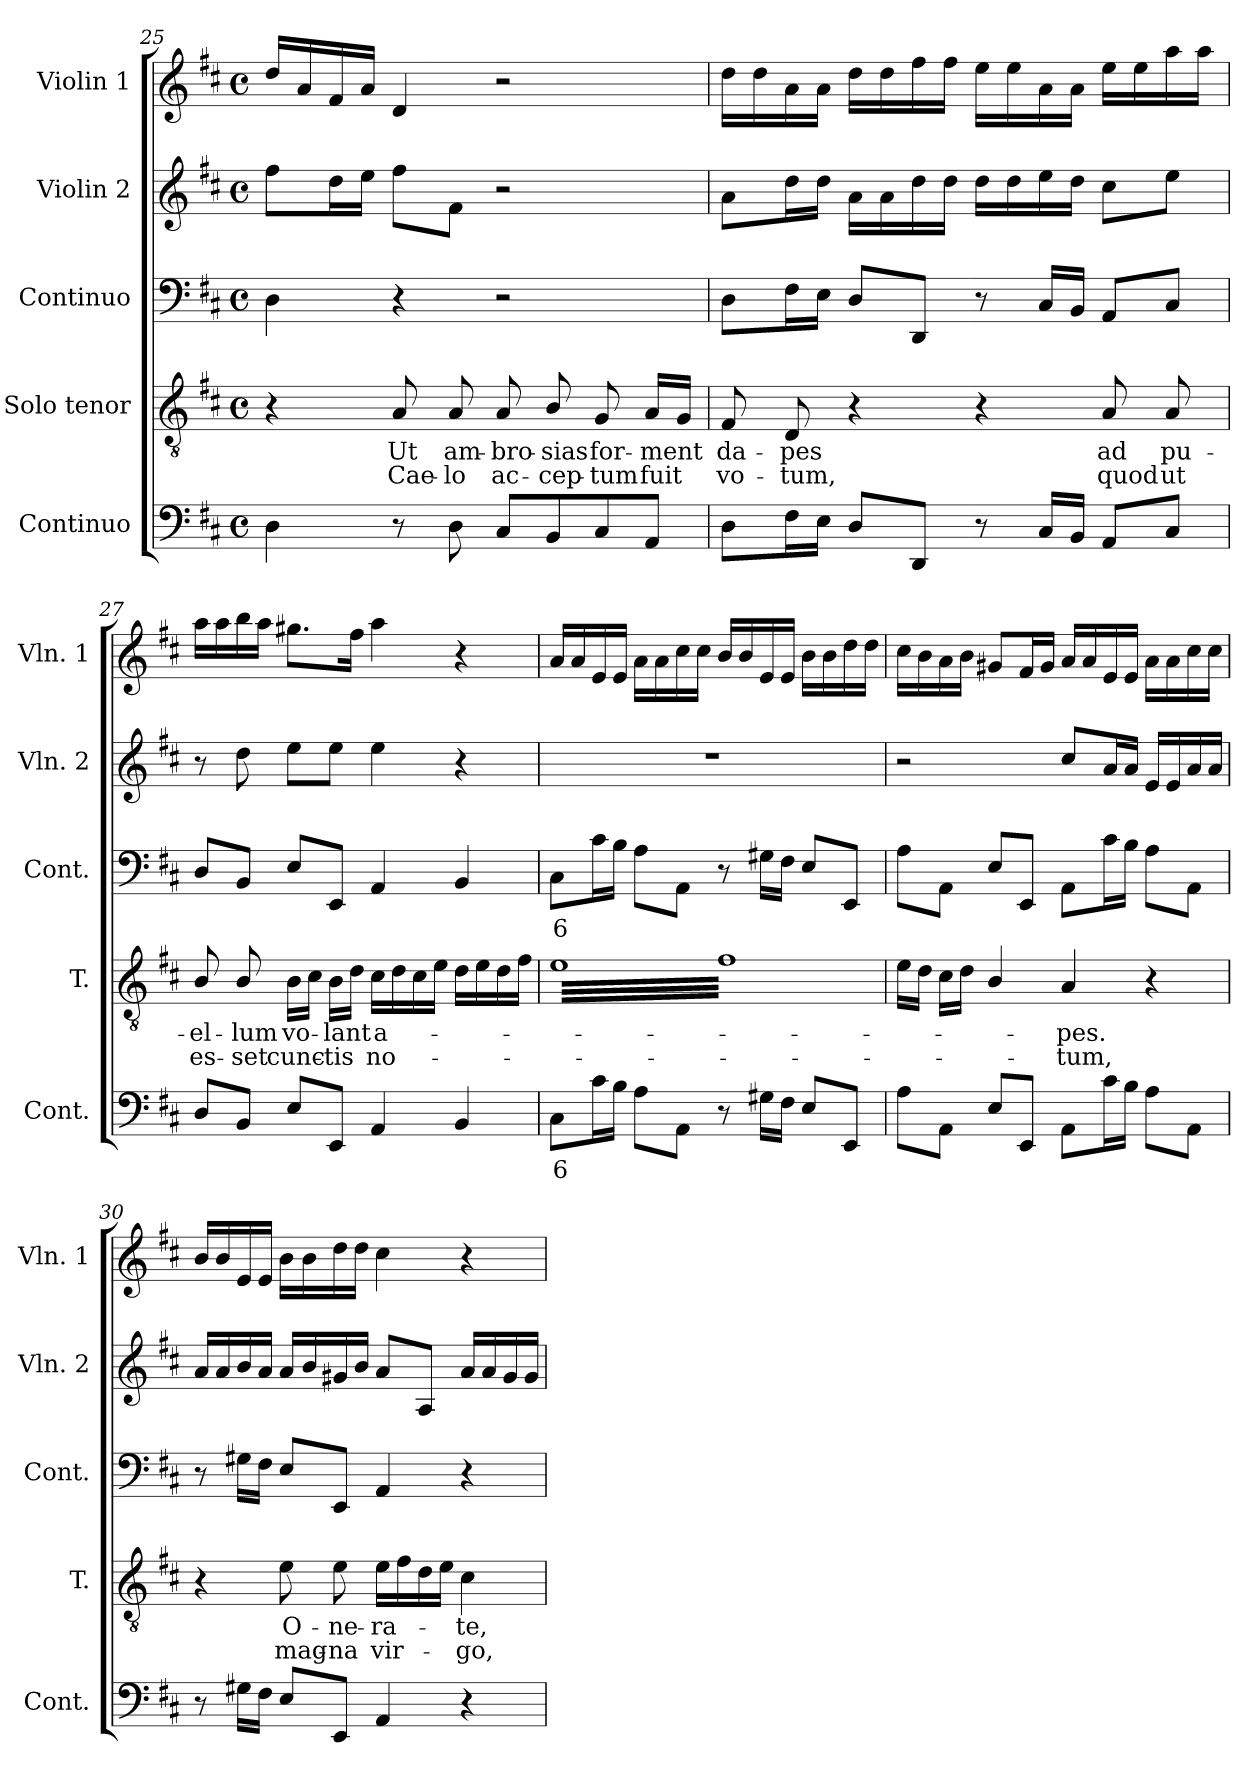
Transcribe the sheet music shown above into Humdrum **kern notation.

**kern	**text	**kern	**text	**text	**kern	**text	**kern	**kern
*part5	*part5	*part4	*part4	*part4	*part3	*part3	*part2	*part1
*staff5	*staff5	*staff4	*staff4	*staff4	*staff3	*staff3	*staff2	*staff1
*I"Continuo	*	*I"Solo tenor	*	*	*I"Continuo	*	*I"Violin 2	*I"Violin 1
*I'Cont.	*	*I'T.	*	*	*I'Cont.	*	*I'Vln. 2	*I'Vln. 1
*clefF4	*	*clefGv2	*	*	*clefF4	*	*clefG2	*clefG2
*	*	*ITrd7c12	*	*	*	*	*	*
*k[f#c#]	*	*k[f#c#]	*	*	*k[f#c#]	*	*k[f#c#]	*k[f#c#]
*D:	*	*D:	*	*	*D:	*	*D:	*D:
*M4/4	*	*M4/4	*	*	*M4/4	*	*M4/4	*M4/4
*met(c)	*	*met(c)	*	*	*met(c)	*	*met(c)	*met(c)
=25	=25	=25	=25	=25	=25	=25	=25	=25
4Di\	.	4r	.	.	4Di\	.	8ff#i\L	16ddi/LL
.	.	.	.	.	.	.	.	16ai/
.	.	.	.	.	.	.	16ddi\L	16f#i/
.	.	.	.	.	.	.	16eei\JJ	16ai/JJ
!	!	!	!LO:LY:b:color=#000000	!LO:LY:b:color=#000000	!	!	!	!
8r	.	8AAi/	Ut	Cae-	4r	.	8ff#i\L	4di/
!	!	!	!LO:LY:b:color=#000000	!LO:LY:b:color=#000000	!	!	!	!
8Di\	.	8AAi/	am-	-lo	.	.	8f#i\J	.
!	!	!	!LO:LY:b:color=#000000	!LO:LY:b:color=#000000	!	!	!	!
8C#i/L	.	8AAi/	-bro-	ac-	2r	.	2r	2r
!	!	!	!LO:LY:b:color=#000000	!LO:LY:b:color=#000000	!	!	!	!
8BBi/	.	8BBi/	-sias	-cep-	.	.	.	.
!	!	!	!LO:LY:b:color=#000000	!LO:LY:b:color=#000000	!	!	!	!
8C#i/	.	8GGi/	for-	-tum	.	.	.	.
!	!	!	!LO:LY:b:color=#000000	!LO:LY:b:color=#000000	!	!	!	!
8AAi/J	.	16AAi/LL	-ment	fuit	.	.	.	.
.	.	16GGi/JJ	.	.	.	.	.	.
!!LO:LB:g=z
=26	=26	=26	=26	=26	=26	=26	=26	=26
!	!	!	!LO:LY:b:color=#000000	!LO:LY:b:color=#000000	!	!	!	!
8Di\L	.	8FF#i/	da-	vo-	8Di\L	.	8ai\L	16ddi\LL
.	.	.	.	.	.	.	.	16ddi\
!	!	!	!LO:LY:b:color=#000000	!LO:LY:b:color=#000000	!	!	!	!
16F#i\L	.	8DDi/	-pes	-tum,	16F#i\L	.	16ddi\L	16ai\
16Ei\JJ	.	.	.	.	16Ei\JJ	.	16ddi\JJ	16ai\JJ
8Di/L	.	4r	.	.	8Di/L	.	16ai\LL	16ddi\LL
.	.	.	.	.	.	.	16ai\	16ddi\
8DDi/J	.	.	.	.	8DDi/J	.	16ddi\	16ff#i\
.	.	.	.	.	.	.	16ddi\JJ	16ff#i\JJ
8r	.	4r	.	.	8r	.	16ddi\LL	16eei\LL
.	.	.	.	.	.	.	16ddi\	16eei\
16C#i/LL	.	.	.	.	16C#i/LL	.	16eei\	16ai\
16BBi/JJ	.	.	.	.	16BBi/JJ	.	16ddi\JJ	16ai\JJ
!	!	!	!LO:LY:b:color=#000000	!LO:LY:b:color=#000000	!	!	!	!
8AAi/L	.	8AAi/	ad	quod	8AAi/L	.	8cc#i\L	16eei\LL
.	.	.	.	.	.	.	.	16eei\
!	!	!	!LO:LY:b:color=#000000	!LO:LY:b:color=#000000	!	!	!	!
8C#i/J	.	8AAi/	pu-	ut	8C#i/J	.	8eei\J	16aai\
.	.	.	.	.	.	.	.	16aai\JJ
=27	=27	=27	=27	=27	=27	=27	=27	=27
!	!	!	!LO:LY:b:color=#000000	!LO:LY:b:color=#000000	!	!	!	!
8Di/L	.	8BBi/	-el-	es-	8Di/L	.	8r	16aai\LL
.	.	.	.	.	.	.	.	16aai\
!	!	!	!LO:LY:b:color=#000000	!LO:LY:b:color=#000000	!	!	!	!
8BBi/J	.	8BBi/	-lum	-set	8BBi/J	.	8ddi\	16bbi\
.	.	.	.	.	.	.	.	16aai\JJ
!	!	!	!LO:LY:b:color=#000000	!LO:LY:b:color=#000000	!	!	!	!
8Ei/L	.	16BBi\LL	vo-	cunc-	8Ei/L	.	8eei\L	8.gg#Xi\L
.	.	16C#i\JJ	.	.	.	.	.	.
!	!	!	!LO:LY:b:color=#000000	!LO:LY:b:color=#000000	!	!	!	!
8EEi/J	.	16BBi\LL	-lant	-tis	8EEi/J	.	8eei\J	.
.	.	16Di\JJ	.	.	.	.	.	16ff#i\Jk
!	!	!	!LO:LY:b:color=#000000	!LO:LY:b:color=#000000	!	!	!	!
4AAi/	.	16C#i\LL	a-	no-	4AAi/	.	4eei\	4aai\
.	.	16Di\	.	.	.	.	.	.
.	.	16C#i\	.	.	.	.	.	.
.	.	16Ei\JJ	.	.	.	.	.	.
4BBi/	.	16Di\LL	.	.	4BBi/	.	4r	4r
.	.	16Ei\	.	.	.	.	.	.
.	.	16Di\	.	.	.	.	.	.
.	.	16F#i\JJ	.	.	.	.	.	.
=28	=28	=28	=28	=28	=28	=28	=28	=28
!	!LO:LY:b:color=#000000	!	!	!	!	!	!	!
!	!	!	!	!	!	!LO:LY:b:color=#000000	!	!
*	*	*tremolo	*	*	*	*	*	*
8C#i\L	6	32EiLLL	.	.	8C#i\L	6	1r	16ai/LL
.	.	32F#i	.	.	.	.	.	.
.	.	32Ei	.	.	.	.	.	16ai/
.	.	32F#i	.	.	.	.	.	.
16c#i\L	.	32Ei	.	.	16c#i\L	.	.	16ei/
.	.	32F#i	.	.	.	.	.	.
16Bi\JJ	.	32Ei	.	.	16Bi\JJ	.	.	16ei/JJ
.	.	32F#i	.	.	.	.	.	.
8Ai\L	.	32Ei	.	.	8Ai\L	.	.	16ai\LL
.	.	32F#i	.	.	.	.	.	.
.	.	32Ei	.	.	.	.	.	16ai\
.	.	32F#i	.	.	.	.	.	.
8AAi\J	.	32Ei	.	.	8AAi\J	.	.	16cc#i\
.	.	32F#i	.	.	.	.	.	.
.	.	32Ei	.	.	.	.	.	16cc#i\JJ
.	.	32F#i	.	.	.	.	.	.
8r	.	32Ei	.	.	8r	.	.	16bi/LL
.	.	32F#i	.	.	.	.	.	.
.	.	32Ei	.	.	.	.	.	16bi/
.	.	32F#i	.	.	.	.	.	.
16G#Xi\LL	.	32Ei	.	.	16G#Xi\LL	.	.	16ei/
.	.	32F#i	.	.	.	.	.	.
16F#i\JJ	.	32Ei	.	.	16F#i\JJ	.	.	16ei/JJ
.	.	32F#i	.	.	.	.	.	.
8Ei/L	.	32Ei	.	.	8Ei/L	.	.	16bi\LL
.	.	32F#i	.	.	.	.	.	.
.	.	32Ei	.	.	.	.	.	16bi\
.	.	32F#i	.	.	.	.	.	.
8EEi/J	.	32Ei	.	.	8EEi/J	.	.	16ddi\
.	.	32F#i	.	.	.	.	.	.
.	.	32Ei	.	.	.	.	.	16ddi\JJ
.	.	32F#iJJJ	.	.	.	.	.	.
*	*	*Xtremolo	*	*	*	*	*	*
!!LO:PB:g=z
=29	=29	=29	=29	=29	=29	=29	=29	=29
8Ai\L	.	16Ei\LL	.	.	8Ai\L	.	2r	16cc#i\LL
.	.	.	.	.	.	.	.	.
.	.	16Di\JJ	.	.	.	.	.	16bi\
.	.	.	.	.	.	.	.	.
8AAi\J	.	16C#i\LL	.	.	8AAi\J	.	.	16ai\
.	.	.	.	.	.	.	.	.
.	.	16Di\JJ	.	.	.	.	.	16bi\JJ
.	.	.	.	.	.	.	.	.
8Ei/L	.	4BBi/	.	.	8Ei/L	.	.	8g#Xi/L
.	.	.	.	.	.	.	.	.
.	.	.	.	.	.	.	.	.
.	.	.	.	.	.	.	.	.
8EEi/J	.	.	.	.	8EEi/J	.	.	16f#i/L
.	.	.	.	.	.	.	.	.
.	.	.	.	.	.	.	.	16g#i/JJ
.	.	.	.	.	.	.	.	.
!	!	!	!LO:LY:b:color=#000000	!LO:LY:b:color=#000000	!	!	!	!
8AAi\L	.	4AAi/	-pes.	-tum,	8AAi\L	.	8cc#i/L	16ai/LL
.	.	.	.	.	.	.	.	16ai/
16c#i\L	.	.	.	.	16c#i\L	.	16ai/L	16ei/
16Bi\JJ	.	.	.	.	16Bi\JJ	.	16ai/JJ	16ei/JJ
8Ai\L	.	4r	.	.	8Ai\L	.	16ei/LL	16ai\LL
.	.	.	.	.	.	.	16ei/	16ai\
8AAi\J	.	.	.	.	8AAi\J	.	16ai/	16cc#i\
.	.	.	.	.	.	.	16ai/JJ	16cc#i\JJ
=30	=30	=30	=30	=30	=30	=30	=30	=30
8r	.	4r	.	.	8r	.	16ai/LL	16bi/LL
.	.	.	.	.	.	.	16ai/	16bi/
16G#Xi\LL	.	.	.	.	16G#Xi\LL	.	16bi/	16ei/
16F#i\JJ	.	.	.	.	16F#i\JJ	.	16ai/JJ	16ei/JJ
!	!	!	!LO:LY:b:color=#000000	!LO:LY:b:color=#000000	!	!	!	!
8Ei/L	.	8Ei\	O-	mag-	8Ei/L	.	16ai/LL	16bi\LL
.	.	.	.	.	.	.	16bi/	16bi\
!	!	!	!LO:LY:b:color=#000000	!LO:LY:b:color=#000000	!	!	!	!
8EEi/J	.	8Ei\	-ne-	-na	8EEi/J	.	16g#Xi/	16ddi\
.	.	.	.	.	.	.	16bi/JJ	16ddi\JJ
!	!	!	!LO:LY:b:color=#000000	!LO:LY:b:color=#000000	!	!	!	!
4AAi/	.	16Ei\LL	-ra-	vir-	4AAi/	.	8ai/L	4cc#i\
.	.	16F#i\	.	.	.	.	.	.
.	.	16Di\	.	.	.	.	8Ai/J	.
.	.	16Ei\JJ	.	.	.	.	.	.
!	!	!	!LO:LY:b:color=#000000	!LO:LY:b:color=#000000	!	!	!	!
4r	.	4C#i\	-te,	-go,	4r	.	16ai/LL	4r
.	.	.	.	.	.	.	16ai/	.
.	.	.	.	.	.	.	16g#i/	.
.	.	.	.	.	.	.	16g#i/JJ	.
=	=	=	=	=	=	=	=	=
*-	*-	*-	*-	*-	*-	*-	*-	*-
